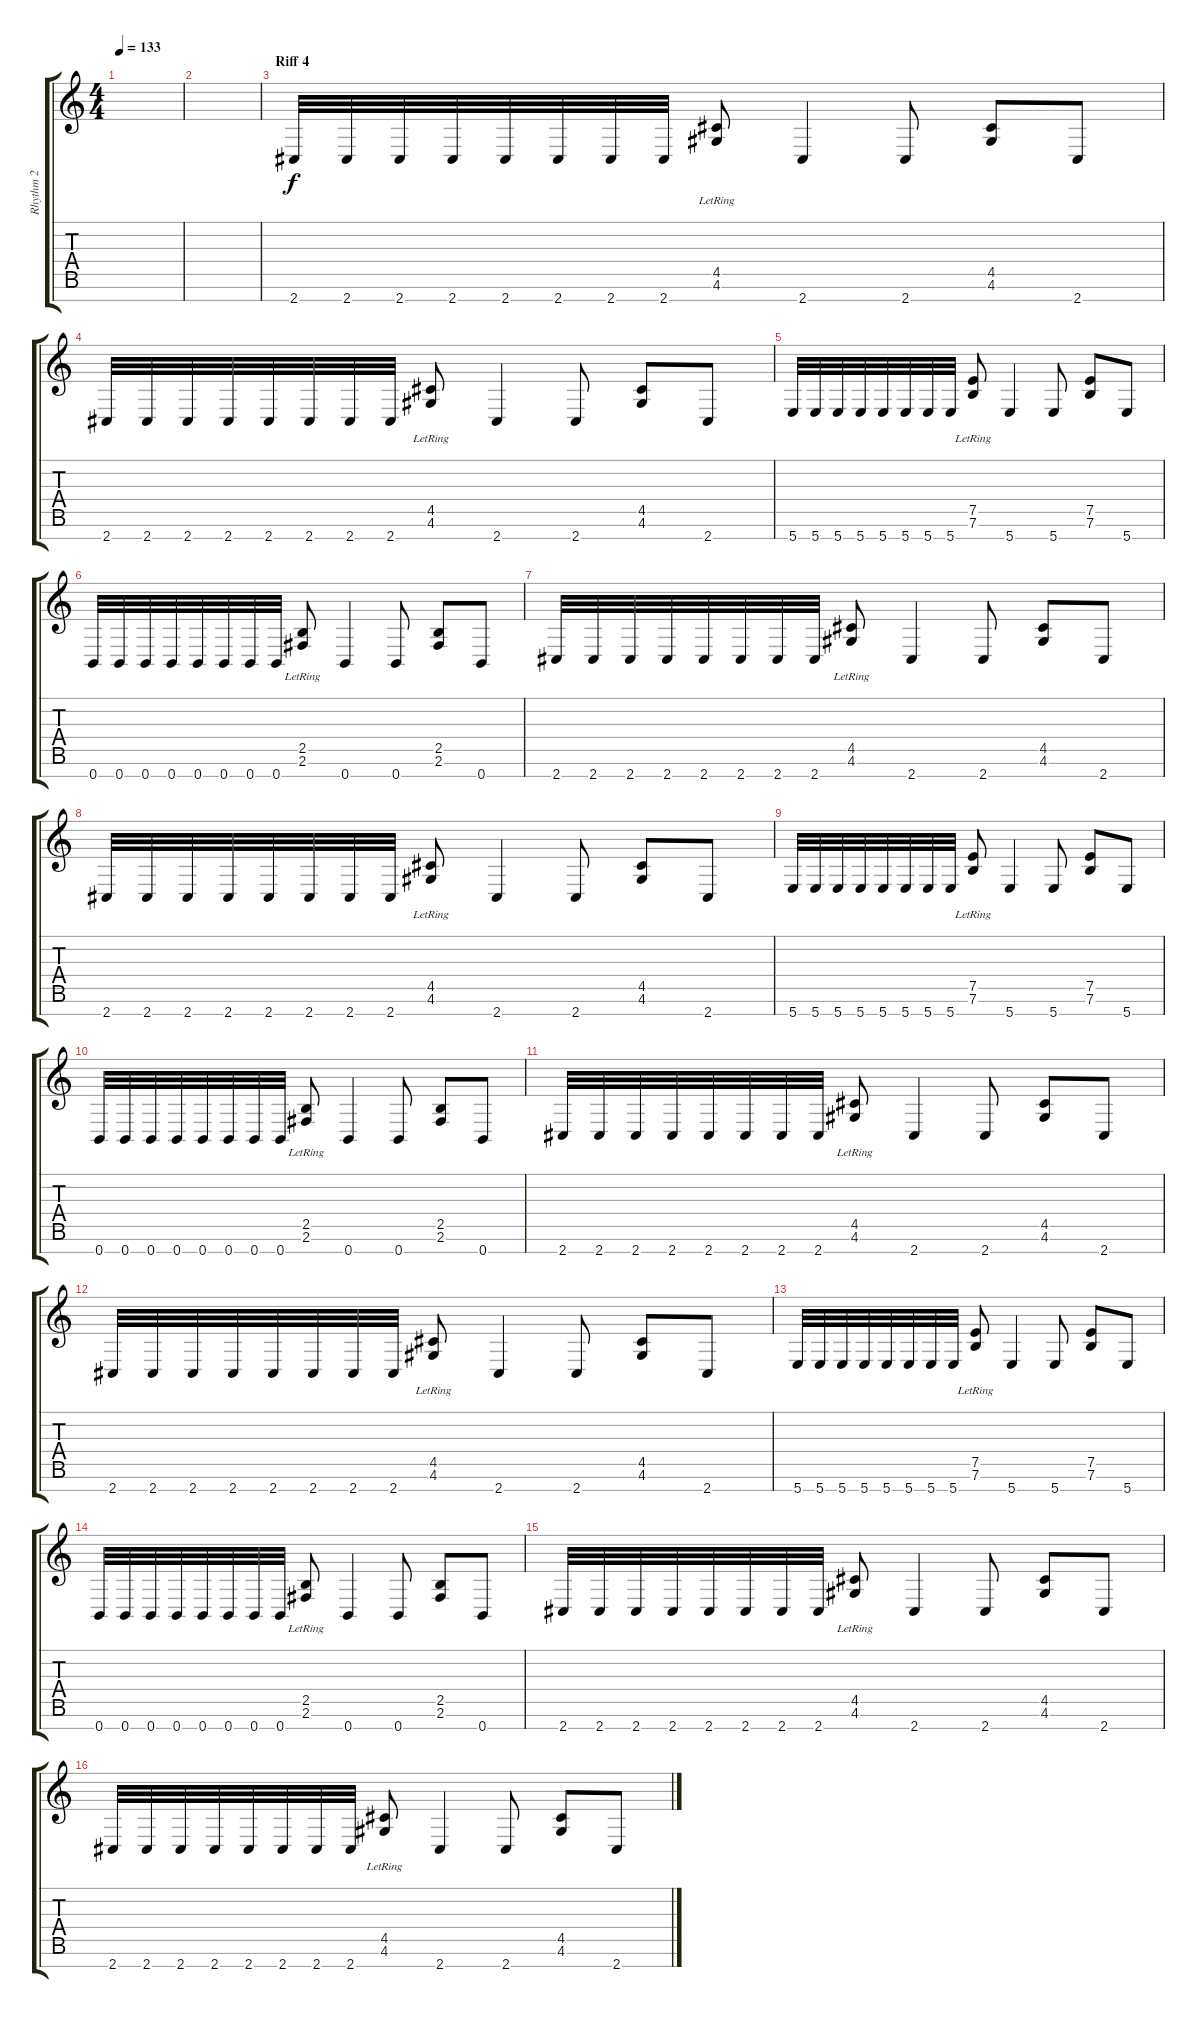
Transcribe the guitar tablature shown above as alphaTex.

\track ("Rhythm 2" "Rhythm 2") {instrument overdrivenguitar}
\staff {score tabs}
\tuning (E4 B3 G3 D3 A2 E2 B1) {hide}
\ts (4 4)
\tempo 133
\clef g2
\ks c
|
|
\section ("" "Riff 4")
2.7.32 2.7.32 2.7.32 2.7.32 2.7.32 2.7.32 2.7.32 2.7.32 (4.5{lr} 4.6{lr}).8 2.7.4 2.7.8 (4.5 4.6).8 2.7.8 |
2.7.32 2.7.32 2.7.32 2.7.32 2.7.32 2.7.32 2.7.32 2.7.32 (4.5{lr} 4.6{lr}).8 2.7.4 2.7.8 (4.5 4.6).8 2.7.8 |
5.7.32 5.7.32 5.7.32 5.7.32 5.7.32 5.7.32 5.7.32 5.7.32 (7.5{lr} 7.6{lr}).8 5.7.4 5.7.8 (7.5 7.6).8 5.7.8 |
0.7.32 0.7.32 0.7.32 0.7.32 0.7.32 0.7.32 0.7.32 0.7.32 (2.5{lr} 2.6{lr}).8 0.7.4 0.7.8 (2.5 2.6).8 0.7.8 |
2.7.32 2.7.32 2.7.32 2.7.32 2.7.32 2.7.32 2.7.32 2.7.32 (4.5{lr} 4.6{lr}).8 2.7.4 2.7.8 (4.5 4.6).8 2.7.8 |
2.7.32 2.7.32 2.7.32 2.7.32 2.7.32 2.7.32 2.7.32 2.7.32 (4.5{lr} 4.6{lr}).8 2.7.4 2.7.8 (4.5 4.6).8 2.7.8 |
5.7.32 5.7.32 5.7.32 5.7.32 5.7.32 5.7.32 5.7.32 5.7.32 (7.5{lr} 7.6{lr}).8 5.7.4 5.7.8 (7.5 7.6).8 5.7.8 |
0.7.32 0.7.32 0.7.32 0.7.32 0.7.32 0.7.32 0.7.32 0.7.32 (2.5{lr} 2.6{lr}).8 0.7.4 0.7.8 (2.5 2.6).8 0.7.8 |
2.7.32 2.7.32 2.7.32 2.7.32 2.7.32 2.7.32 2.7.32 2.7.32 (4.5{lr} 4.6{lr}).8 2.7.4 2.7.8 (4.5 4.6).8 2.7.8 |
2.7.32 2.7.32 2.7.32 2.7.32 2.7.32 2.7.32 2.7.32 2.7.32 (4.5{lr} 4.6{lr}).8 2.7.4 2.7.8 (4.5 4.6).8 2.7.8 |
5.7.32 5.7.32 5.7.32 5.7.32 5.7.32 5.7.32 5.7.32 5.7.32 (7.5{lr} 7.6{lr}).8 5.7.4 5.7.8 (7.5 7.6).8 5.7.8 |
0.7.32 0.7.32 0.7.32 0.7.32 0.7.32 0.7.32 0.7.32 0.7.32 (2.5{lr} 2.6{lr}).8 0.7.4 0.7.8 (2.5 2.6).8 0.7.8 |
2.7.32 2.7.32 2.7.32 2.7.32 2.7.32 2.7.32 2.7.32 2.7.32 (4.5{lr} 4.6{lr}).8 2.7.4 2.7.8 (4.5 4.6).8 2.7.8 |
2.7.32 2.7.32 2.7.32 2.7.32 2.7.32 2.7.32 2.7.32 2.7.32 (4.5{lr} 4.6{lr}).8 2.7.4 2.7.8 (4.5 4.6).8 2.7.8
